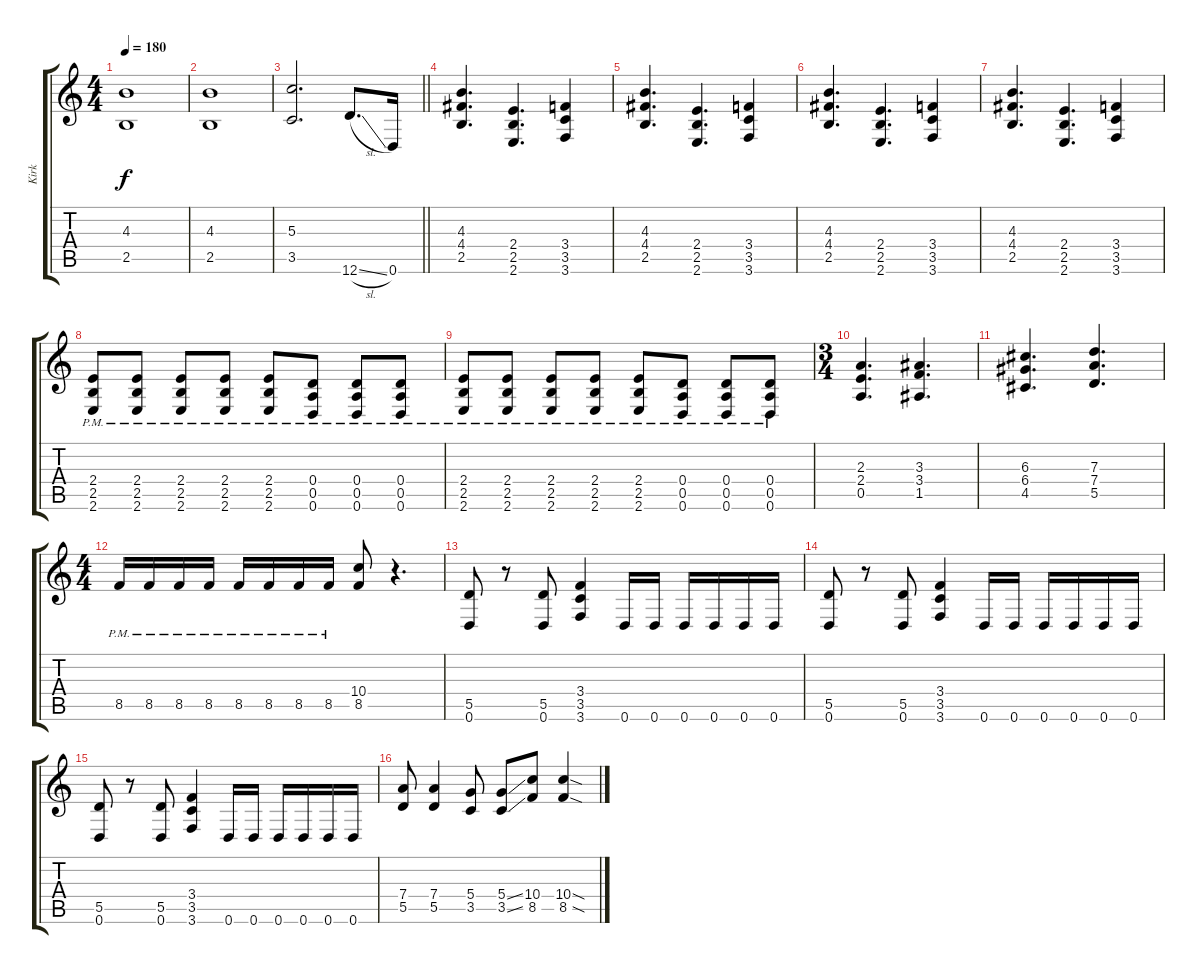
\track ("Kirk" "Kirk") {instrument distortionguitar}
\staff {score tabs}
\tuning (E4 B3 G3 D3 A2 D2) {hide}
\ts (4 4)
\tempo 180
\clef g2
\ks c
(4.3 2.5).1{dy f} |
(4.3 2.5).1 |
\barLineRight lightlight
(5.3 3.5).2{d} 12.6{sl}.8{d} 0.6.16 |
\section ("" "")
(4.3 4.4 2.5).4{d} (2.4 2.5 2.6).4{d} (3.4 3.5 3.6).4 |
(4.3 4.4 2.5).4{d} (2.4 2.5 2.6).4{d} (3.4 3.5 3.6).4 |
(4.3 4.4 2.5).4{d} (2.4 2.5 2.6).4{d} (3.4 3.5 3.6).4 |
(4.3 4.4 2.5).4{d} (2.4 2.5 2.6).4{d} (3.4 3.5 3.6).4 |
(2.4{pm} 2.5{pm} 2.6{pm}).8 (2.4{pm} 2.5{pm} 2.6{pm}).8 (2.4{pm} 2.5{pm} 2.6{pm}).8 (2.4{pm} 2.5{pm} 2.6{pm}).8 (2.4{pm} 2.5{pm} 2.6{pm}).8 (0.4{pm} 0.5{pm} 0.6{pm}).8 (0.4{pm} 0.5{pm} 0.6{pm}).8 (0.4{pm} 0.5{pm} 0.6{pm}).8 |
(2.4{pm} 2.5{pm} 2.6{pm}).8 (2.4{pm} 2.5{pm} 2.6{pm}).8 (2.4{pm} 2.5{pm} 2.6{pm}).8 (2.4{pm} 2.5{pm} 2.6{pm}).8 (2.4{pm} 2.5{pm} 2.6{pm}).8 (0.4{pm} 0.5{pm} 0.6{pm}).8 (0.4{pm} 0.5{pm} 0.6{pm}).8 (0.4{pm} 0.5{pm} 0.6{pm}).8 |
\ts (3 4)
(2.3 2.4 0.5).4{d} (3.3 3.4 1.5).4{d} |
(6.3 6.4 4.5).4{d} (7.3 7.4 5.5).4{d} |
\ts (4 4)
8.5{pm}.16 8.5{pm}.16 8.5{pm}.16 8.5{pm}.16 8.5{pm}.16 8.5{pm}.16 8.5{pm}.16 8.5{pm}.16 (10.4 8.5).8 r.4{d} |
(5.5 0.6).8 r.8 (5.5 0.6).8 (3.4 3.5 3.6).4 0.6.16 0.6.16 0.6.16 0.6.16 0.6.16 0.6.16 |
(5.5 0.6).8 r.8 (5.5 0.6).8 (3.4 3.5 3.6).4 0.6.16 0.6.16 0.6.16 0.6.16 0.6.16 0.6.16 |
(5.5 0.6).8 r.8 (5.5 0.6).8 (3.4 3.5 3.6).4 0.6.16 0.6.16 0.6.16 0.6.16 0.6.16 0.6.16 |
(7.4 5.5).8 (7.4 5.5).4 (5.4 3.5).8 (5.4{ss} 3.5{ss}).8 (10.4 8.5).8 (10.4{sod} 8.5{sod}).4
